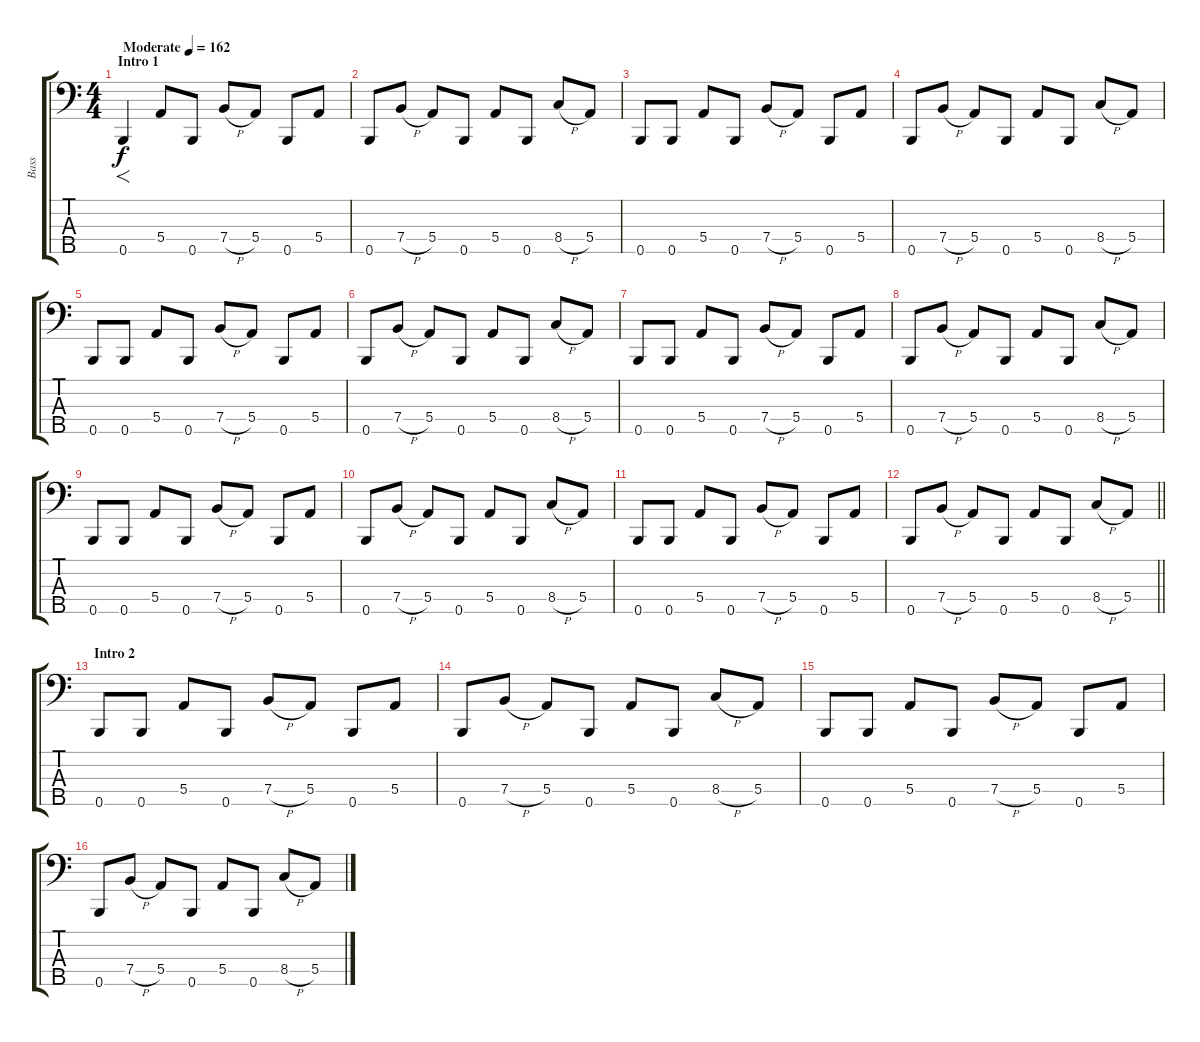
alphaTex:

\track ("Bass" "Bass") {instrument electricbassfinger}
\staff {score tabs}
\tuning (G2 D2 A1 E1 B0) {hide}
\ts (4 4)
\section ("" "Intro 1")
\tempo (162 "Moderate")
\clef f4
\ks c
0.5.4{f dy f volume 8 instrument electricbassfinger} 5.4.8 0.5.8 7.4{h}.8 5.4.8 0.5.8 5.4.8 |
0.5.8{volume 11} 7.4{h}.8 5.4.8 0.5.8 5.4.8 0.5.8 8.4{h}.8 5.4.8 |
0.5.8 0.5.8 5.4.8 0.5.8 7.4{h}.8 5.4.8 0.5.8 5.4.8 |
0.5.8{volume 13} 7.4{h}.8 5.4.8 0.5.8 5.4.8 0.5.8 8.4{h}.8 5.4.8 |
0.5.8 0.5.8 5.4.8 0.5.8 7.4{h}.8 5.4.8 0.5.8 5.4.8 |
0.5.8 7.4{h}.8 5.4.8 0.5.8 5.4.8 0.5.8 8.4{h}.8 5.4.8 |
0.5.8 0.5.8 5.4.8 0.5.8 7.4{h}.8 5.4.8 0.5.8 5.4.8 |
0.5.8 7.4{h}.8 5.4.8 0.5.8 5.4.8 0.5.8 8.4{h}.8 5.4.8 |
0.5.8 0.5.8 5.4.8 0.5.8 7.4{h}.8 5.4.8 0.5.8 5.4.8 |
0.5.8 7.4{h}.8 5.4.8 0.5.8 5.4.8 0.5.8 8.4{h}.8 5.4.8 |
0.5.8 0.5.8 5.4.8 0.5.8 7.4{h}.8 5.4.8 0.5.8 5.4.8 |
\barLineRight lightlight
0.5.8 7.4{h}.8 5.4.8 0.5.8 5.4.8 0.5.8 8.4{h}.8 5.4.8 |
\section ("" "Intro 2")
0.5.8 0.5.8 5.4.8 0.5.8 7.4{h}.8 5.4.8 0.5.8 5.4.8 |
0.5.8 7.4{h}.8 5.4.8 0.5.8 5.4.8 0.5.8 8.4{h}.8 5.4.8 |
0.5.8 0.5.8 5.4.8 0.5.8 7.4{h}.8 5.4.8 0.5.8 5.4.8 |
0.5.8 7.4{h}.8 5.4.8 0.5.8 5.4.8 0.5.8 8.4{h}.8 5.4.8
